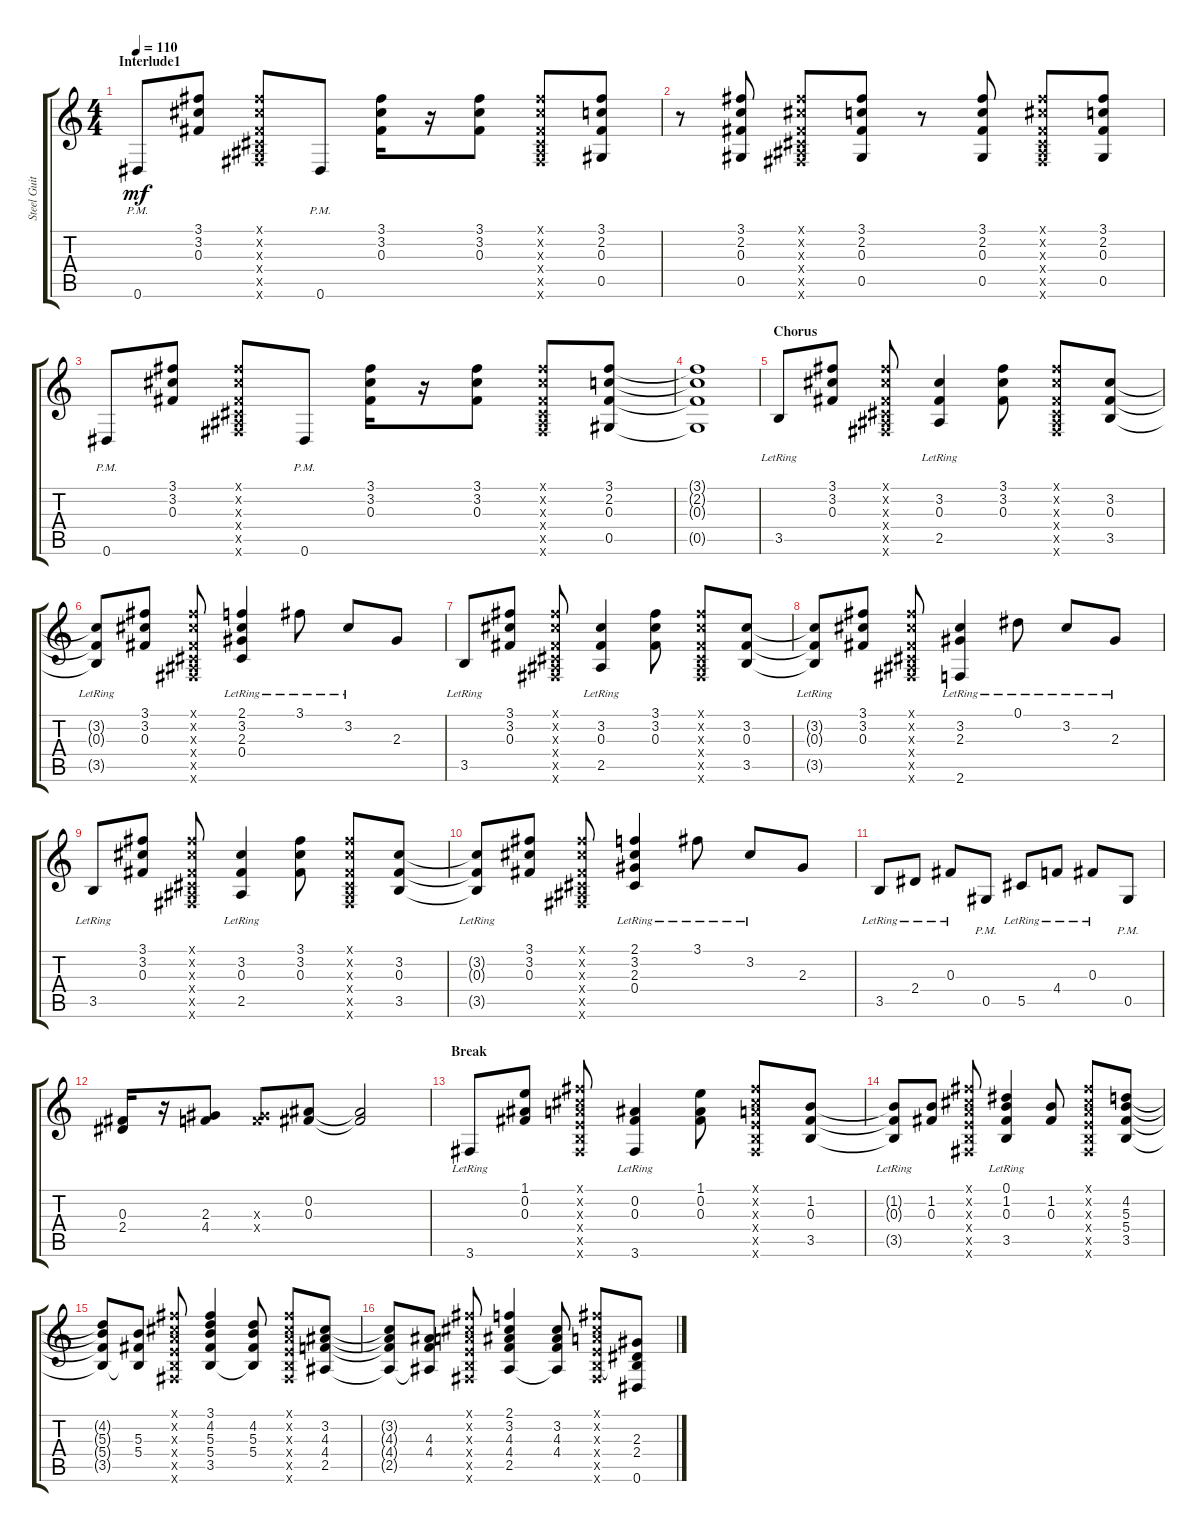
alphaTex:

\track ("Steel Guitar" "Steel Guit") {instrument acousticguitarnylon}
\staff {score tabs}
\tuning (Eb4 Bb3 Gb3 Db3 Ab2 Eb2) {hide}
\ts (4 4)
\section ("" "Interlude1")
\tempo 110
\clef g2
\ks c
0.6{pm}.8{dy mf} (3.1 3.2 0.3).8 (3.1{x} 3.2{x} 0.3{x} 0.4{x} 2.5{x} 3.6{x}).8 0.6{pm}.8 (3.1 3.2 0.3).16 r.16 (3.1 3.2 0.3).8 (3.1{x} 3.2{x} 0.3{x} 0.4{x} 2.5{x} 3.6{x}).8 (3.1 2.2 0.3 0.5).8 |
r.8 (3.1 2.2 0.3 0.5).8 (3.1{x} 3.2{x} 0.3{x} 0.4{x} 2.5{x} 3.6{x}).8 (3.1 2.2 0.3 0.5).8 r.8 (3.1 2.2 0.3 0.5).8 (3.1{x} 3.2{x} 0.3{x} 0.4{x} 2.5{x} 3.6{x}).8 (3.1 2.2 0.3 0.5).8 |
0.6{pm}.8 (3.1 3.2 0.3).8 (3.1{x} 3.2{x} 0.3{x} 0.4{x} 2.5{x} 3.6{x}).8 0.6{pm}.8 (3.1 3.2 0.3).16 r.16 (3.1 3.2 0.3).8 (3.1{x} 3.2{x} 0.3{x} 0.4{x} 2.5{x} 3.6{x}).8 (3.1 2.2 0.3 0.5).8 |
(3.1{t} 2.2{t} 0.3{t} 0.5{t}).1 |
\section ("" "Chorus")
3.5{lr}.8 (3.1 3.2 0.3).8 (3.1{x} 3.2{x} 0.3{x} 0.4{x} 2.5{x} 3.6{x}).8 (3.2 0.3 2.5{lr}).4 (3.1 3.2 0.3).8 (3.1{x} 3.2{x} 0.3{x} 0.4{x} 2.5{x} 3.6{x}).8 (3.2 0.3 3.5).8 |
(3.2{t} 0.3{t} 3.5{lr t}).8 (3.1 3.2 0.3).8 (3.1{x} 3.2{x} 0.3{x} 0.4{x} 2.5{x} 3.6{x}).8 (2.1{lr} 3.2{lr} 2.3{lr} 0.4{lr}).4 3.1{lr}.8 3.2{lr}.8 2.3.8 |
3.5{lr}.8 (3.1 3.2 0.3).8 (3.1{x} 3.2{x} 0.3{x} 0.4{x} 2.5{x} 3.6{x}).8 (3.2 0.3 2.5{lr}).4 (3.1 3.2 0.3).8 (3.1{x} 3.2{x} 0.3{x} 0.4{x} 2.5{x} 3.6{x}).8 (3.2 0.3 3.5).8 |
(3.2{t} 0.3{t} 3.5{lr t}).8 (3.1 3.2 0.3).8 (3.1{x} 3.2{x} 0.3{x} 0.4{x} 2.5{x} 3.6{x}).8 (3.2{lr} 2.3{lr} 2.6{lr}).4 0.1{lr}.8 3.2{lr}.8 2.3{lr}.8 |
3.5{lr}.8 (3.1 3.2 0.3).8 (3.1{x} 3.2{x} 0.3{x} 0.4{x} 2.5{x} 3.6{x}).8 (3.2 0.3 2.5{lr}).4 (3.1 3.2 0.3).8 (3.1{x} 3.2{x} 0.3{x} 0.4{x} 2.5{x} 3.6{x}).8 (3.2 0.3 3.5).8 |
(3.2{t} 0.3{t} 3.5{lr t}).8 (3.1 3.2 0.3).8 (3.1{x} 3.2{x} 0.3{x} 0.4{x} 2.5{x} 3.6{x}).8 (2.1{lr} 3.2{lr} 2.3{lr} 0.4{lr}).4 3.1{lr}.8 3.2{lr}.8 2.3.8 |
3.5{lr}.8 2.4{lr}.8 0.3{lr}.8 0.5{pm}.8 5.5{lr}.8 4.4{lr}.8 0.3{lr}.8 0.5{pm}.8 |
(0.3 2.4).16 r.16 (2.3 4.4).8 (2.3{x} 4.4{x}).8 (0.2 0.3).8 (0.2{t} 0.3{t}).2 |
\section ("" "Break")
3.6{lr}.8 (1.1 0.2 0.3).8 (3.1{x} 3.2{x} 3.3{x} 3.4{x} 3.5{x} 3.6{x}).8 (0.2 0.3 3.6{lr}).4 (1.1 0.2 0.3).8 (3.1{x} 3.2{x} 3.3{x} 3.4{x} 3.5{x} 3.6{x}).8 (1.2 0.3 3.5).8 |
(1.2{t} 0.3{t} 3.5{lr t}).8 (1.2 0.3).8 (3.1{x} 3.2{x} 3.3{x} 3.4{x} 3.5{x} 3.6{x}).8 (0.1{lr} 1.2{lr} 0.3{lr} 3.5{lr}).4 (1.2 0.3).8 (3.1{x} 3.2{x} 3.3{x} 3.4{x} 3.5{x} 3.6{x}).8 (4.2 5.3 5.4 3.5).8 |
(4.2{t} 5.3{t} 5.4{t} 3.5{t}).8 (5.3 5.4 3.5{t}).8 (3.1{x} 3.2{x} 3.3{x} 3.4{x} 3.5{x} 3.6{x}).8 (3.1 4.2 5.3 5.4 3.5).4 (4.2 5.3 5.4 3.5{t}).8 (3.1{x} 3.2{x} 3.3{x} 3.4{x} 3.5{x} 3.6{x}).8 (3.2 4.3 4.4 2.5).8 |
(3.2{t} 4.3{t} 4.4{t} 2.5{t}).8 (4.3 4.4 2.5{t}).8 (3.1{x} 3.2{x} 3.3{x} 3.4{x} 3.5{x} 3.6{x}).8 (2.1 3.2 4.3 4.4 2.5).4 (3.2 4.3 4.4 2.5{t}).8 (3.1{x} 3.2{x} 3.3{x} 3.4{x} 3.5{x} 3.6{x}).8 (2.3 2.4 3.5{t} 0.6).8
